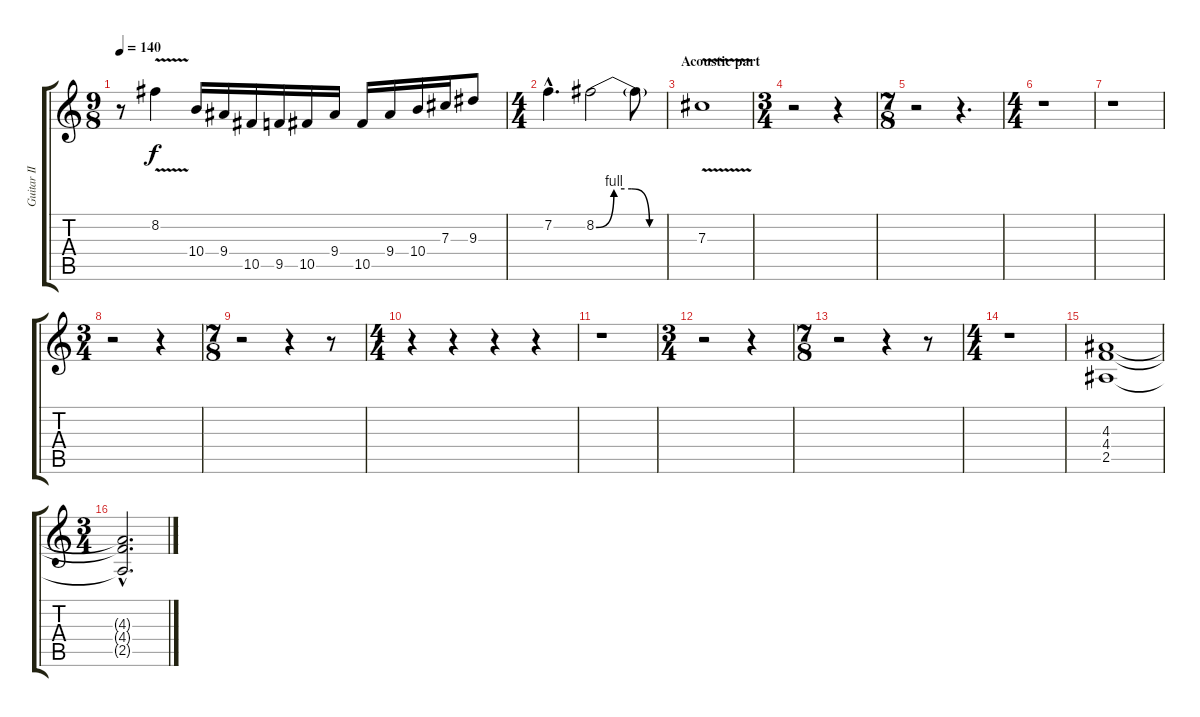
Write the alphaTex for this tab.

\track ("Guitar II / Solos" "Guitar II ") {instrument overdrivenguitar}
\staff {score tabs}
\tuning (Eb4 Bb3 Gb3 Db3 Ab2 Eb2) {hide}
\ts (9 8)
\tempo 140
\clef g2
\ks c
r.8{dy f} 8.2{v}.4 10.4.16 9.4.16 10.5.16 9.5.16 10.5.16 9.4.16 10.5.16 9.4.16 10.4.16 7.3.16 9.3.8 |
\ts (4 4)
7.2{hac}.4{d} 8.2{be (custom 0 0 15 4 30 4 45 0 60 0)}.2 8.2{t}.8 |
\section ("" "Acoustic part")
7.3{v}.1{volume 0} |
\ts (3 4)
r.2 r.4 |
\ts (7 8)
r.2 r.4{d volume 13} |
\ts (4 4)
r.1 |
r.1 |
\ts (3 4)
r.2 r.4 |
\ts (7 8)
r.2 r.4 r.8 |
\ts (4 4)
r.4 r.4 r.4 r.4 |
r.1 |
\ts (3 4)
r.2 r.4 |
\ts (7 8)
r.2 r.4 r.8 |
\ts (4 4)
r.1 |
(4.3 4.4 2.5).1{volume 0} |
\ts (3 4)
(4.3{hac t} 4.4{hac t} 2.5{hac t}).2{d}
